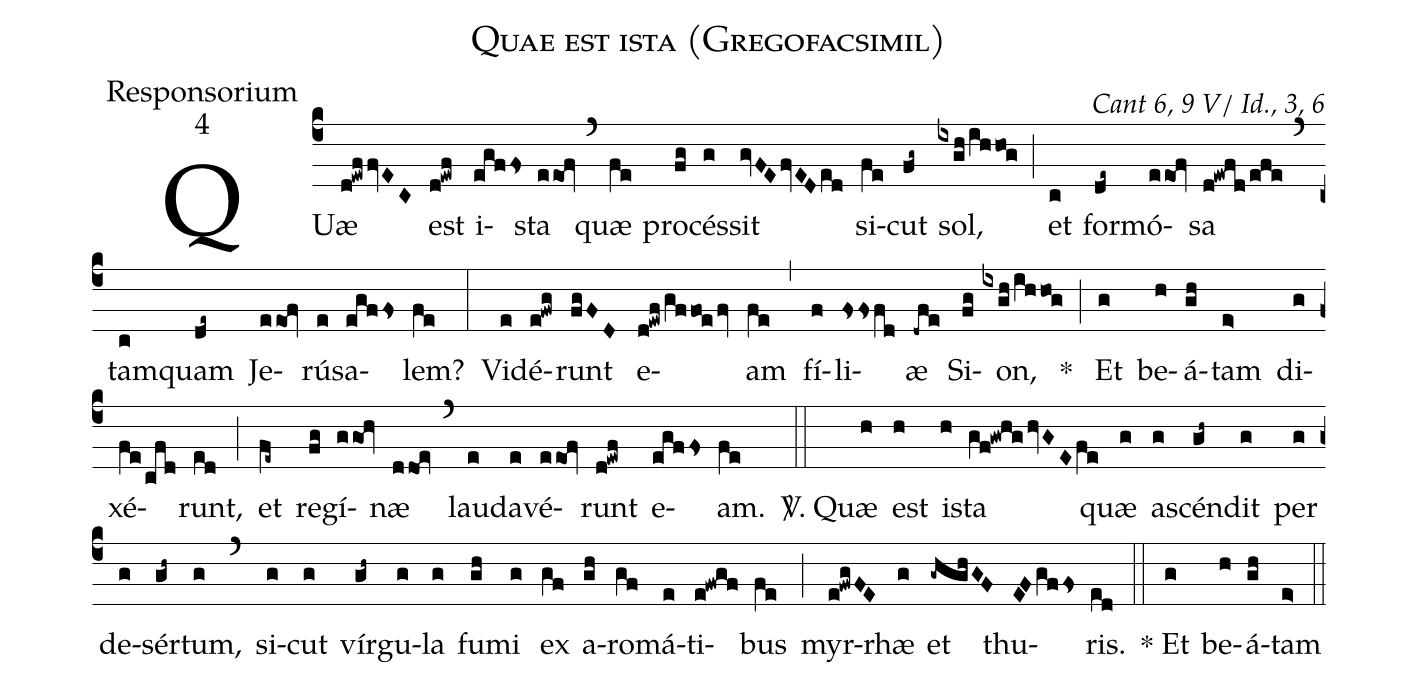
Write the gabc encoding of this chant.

name:Quae est ista (Gregofacsimil);
office-part:Responsorium;
mode:4;
commentary:Cant 6, 9 V/ Id., 3, 6;
%%
(c4)QUæ(d!ewffvEC) est(d!ewf) i(egffs)sta(eeof) (`) quæ(fe) pro(fg)cés(g)sit(gvFEfvEDed) si(fe)cut(fg~) sol,(ixgh/ihhog) (;) et(c) for(de~)mó(eeof)sa(d!ewfd/efe) (`) tam(c)quam(de~) Je(eeof)rú(e)sa(egffs)lem?(fe) (:) Vi(e)dé(e!fwg)runt(fgFD) e(d!ewf/gffoe/fv)am(fe) (,) fí(f)li(fssfd)æ(-dfe) Si(fg)on,(ixgh/ihhog) *(;) Et(g) be(h)á(gh)tam(e>) di(g)xé(fe/cfd)runt,(ed) (;) et(fe~) re(fg)gí(ggoh)næ(ddoe) (`) lau(e)da(e)vé(eeof)runt(d!ewf) e(egffs)am.(fe) (::)

<sp>V/</sp>. Quæ(h) est(h) i(h)sta(gf!gwhg/hvGEfe) quæ(g) a(g)scén(gh~)dit(g) per(g) de(g)sér(gh~)tum,(g) (`) si(g)cut(g) vír(gh~)gu(g)la(g) fu(gh)mi(g) ex(gf) a(gh)ro(gf)má(e)ti(e!fwgf)bus(fe) (;) myr(e!fwgFE)rhæ(g) et(-ghghGF) thu(EFgffs)ris.(ed) (::) * Et(g) be(h)á(gh)tam(e>) (::)
